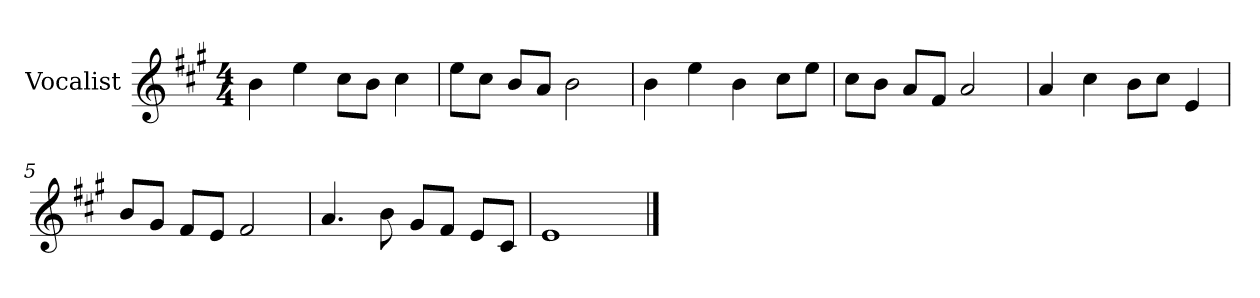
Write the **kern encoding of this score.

**kern
*part1
*staff1
*I"Vocalist
*k[f#c#g#]
*A:
*M4/4
=
4b
4ee
8cc#L
8bJ
4cc#
=1
8eeL
8cc#J
8bL
8aJ
2b
=2
4b
4ee
4b
8cc#L
8eeJ
=3
8cc#L
8bJ
8aL
8f#J
2a
=4
4a
4cc#
8bL
8cc#J
4e
=5
8bL
8g#J
8f#L
8eJ
2f#
=6
4.a
8b
8g#L
8f#J
8eL
8c#J
=7
1e
==
*-
